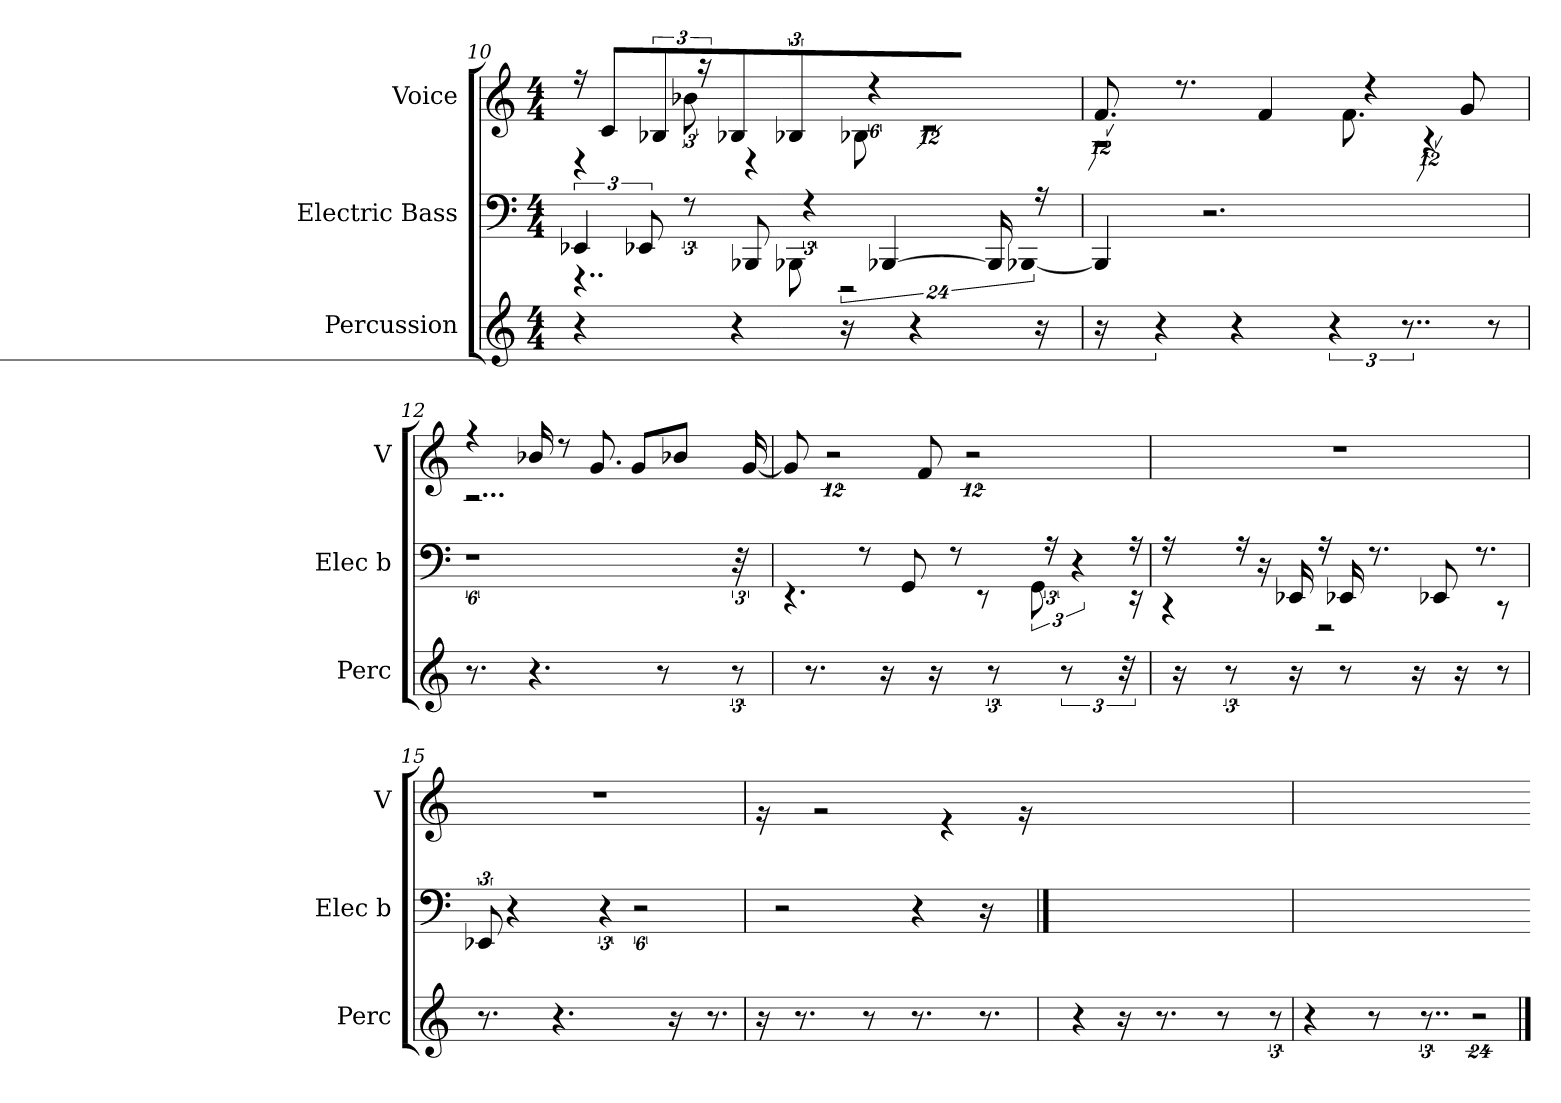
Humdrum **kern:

**kern	**kern	**kern
*part3	*part2	*part1
*staff3	*staff2	*staff1
*I"Percussion	*I"Electric Bass	*I"Voice
*I'Perc	*I'Elec b	*I'V
*clefG2	*clefF4	*clefG2
*M4/4	*M4/4	*M4/4
=10	=10	=10
*	*^	*^
4r	6EE-X	4..r	16r	4r
.	.	.	8c/L	.
.	12EE-X	.	.	.
.	.	.	12B-X/J	.
16R	12r	.	.	12b-X
.	.	.	24r	.
4r	.	.	8B-X	.
.	8BBB-X	.	.	4r
.	.	8BBB-X	6B-X	.
.	6r	.	.	.
16r	.	48%17r	.	.
.	.	.	.	8B-X
.	.	.	24%5r	.
16R	[4BBB-X	.	.	.
4r	.	.	.	.
.	.	.	.	24%7r
.	.	.	8.ryy	.
.	16BBB-]	.	.	.
.	.	[12BBB-X	.	.
16r	16r	.	.	.
*	*v	*v	*	*
=11	=11	=11	=11
16r	4BBB-]	8.f	12%7r
12R	.	.	.
6r	.	.	.
.	.	8.r	.
.	2.r	.	.
48%5r	.	.	.
.	.	4f	.
12R	.	.	.
6r	.	.	.
.	.	.	8.f
.	.	4r	.
12..r	.	.	.
.	.	.	48%11r
16R	.	.	.
8r	.	8g	.
=12	=12	=12	=12
8.r	6%5r	4r	2...r
16R	.	.	.
4.r	.	16b-X	.
.	.	8r	.
.	.	8.g	.
12R	.	8g/L	.
8r	.	.	.
.	.	8b-X/J	.
12R	12ryy	.	.
.	.	8ryy	.
12r	48r	.	.
.	24ryy	.	[16g
.	48ryy	.	.
*	*	*v	*v
=13	=13	=13
*	*^	*
16R	4ryy	4.r	8g]
8.r	.	.	.
.	.	.	24%7r
16R	8r	.	.
16r	.	.	.
16R	8GG	8.ryy	.
.	.	.	8f
16r	.	.	.
12R	8r	.	.
.	.	.	24%11r
.	.	8r	.
12r	.	.	.
.	12ryy	.	.
12R	.	.	.
.	.	12GG	.
.	24r	.	.
12r	8.ryy	.	.
.	.	6r	.
12R	.	.	.
48r	.	.	.
[16R	16r	16r	.
=14	=14	=14	=14
48R]	16r	4r	1r
16r	.	.	.
.	8ryy	.	.
12R	.	.	.
12r	.	.	.
.	16r	.	.
16R	8ryy	16r	.
16r	.	16EE-X	.
16R	16r	2r	.
8r	16EE-X	.	.
.	8.r	.	.
16R	.	.	.
16r	.	.	.
16R	8EE-X	.	.
16r	.	.	.
16R	8.r	.	.
8r	.	8r	.
*	*v	*v	*
=15	=15	=15
8.r	12EE-X	1r
.	4r	.
16R	.	.
4.r	.	.
.	12ryy	.
.	6r	.
.	12%5r	.
16R	.	.
16r	.	.
16R	.	.
8.r	.	.
=16	=16	=16
*	*	*^
16r	16ryy	1ryy	16r
16R	2r	.	8ryy
8.r	.	.	.
.	.	.	2r
16R	.	.	.
8r	.	.	.
16R	.	.	.
8.r	4r	.	.
.	.	.	4r
16R	.	.	.
8.r	16r	.	.
.	8ryy	.	.
.	.	.	16r
*	*	*v	*v
=	==	==
16R	1ryy	1ryy
4r	.	.
16r	.	.
16R	.	.
8.r	.	.
12R	.	.
8r	.	.
12R	.	.
12r	.	.
=	=	=
4r	1ryy	1ryy
16R	.	.
8r	.	.
12R	.	.
12..r	.	.
16R	.	.
48%13r	.	.
==	=	=
*-	*-	*-
